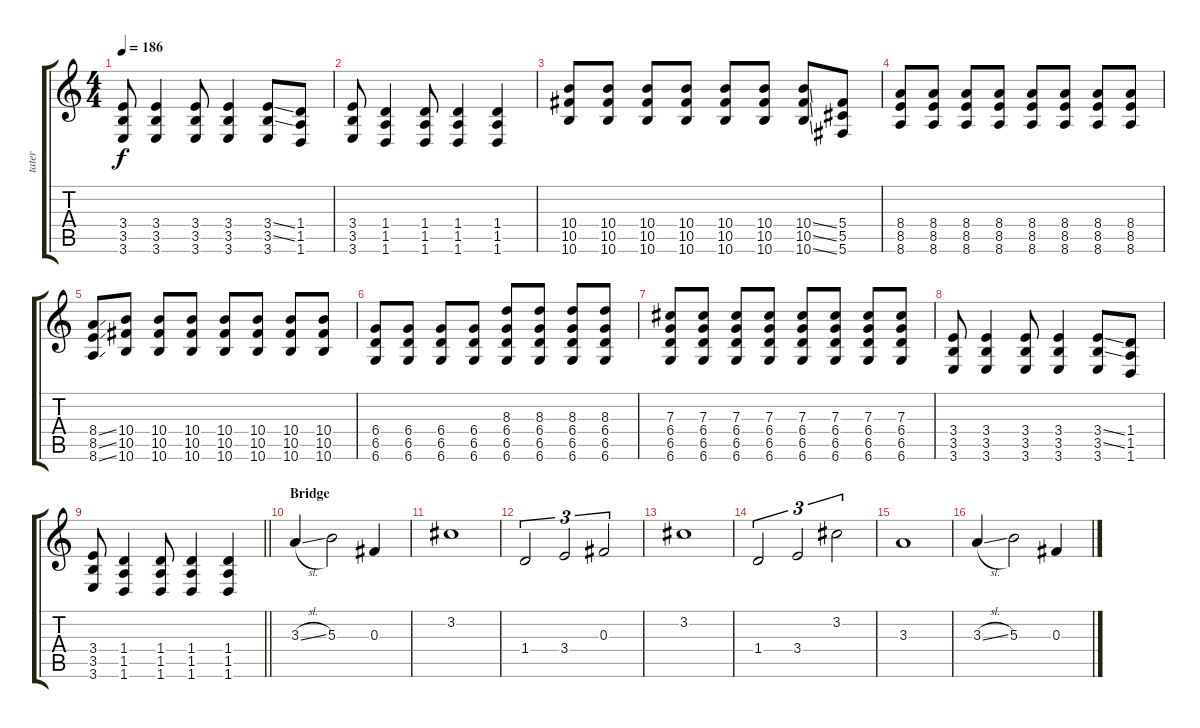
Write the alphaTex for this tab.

\track ("tater" "tater") {instrument electricguitarclean}
\staff {score tabs}
\tuning (Eb4 Bb3 Gb3 Db3 Ab2 Db2) {hide}
\ts (4 4)
\tempo 186
\clef g2
\ks c
(3.4 3.5 3.6).8{dy f} (3.4 3.5 3.6).4 (3.4 3.5 3.6).8 (3.4 3.5 3.6).4 (3.4{ss} 3.5{ss} 3.6).8 (1.4 1.5 1.6).8 |
(3.4 3.5 3.6).8 (1.4 1.5 1.6).4 (1.4 1.5 1.6).8 (1.4 1.5 1.6).4 (1.4 1.5 1.6).4 |
(10.4 10.5 10.6).8 (10.4 10.5 10.6).8 (10.4 10.5 10.6).8 (10.4 10.5 10.6).8 (10.4 10.5 10.6).8 (10.4 10.5 10.6).8 (10.4{ss} 10.5{ss} 10.6{ss}).8 (5.4 5.5 5.6).8 |
(8.4 8.5 8.6).8 (8.4 8.5 8.6).8 (8.4 8.5 8.6).8 (8.4 8.5 8.6).8 (8.4 8.5 8.6).8 (8.4 8.5 8.6).8 (8.4 8.5 8.6).8 (8.4 8.5 8.6).8 |
(8.4{ss} 8.5{ss} 8.6{ss}).8 (10.4 10.5 10.6).8 (10.4 10.5 10.6).8 (10.4 10.5 10.6).8 (10.4 10.5 10.6).8 (10.4 10.5 10.6).8 (10.4 10.5 10.6).8 (10.4 10.5 10.6).8 |
(6.4 6.5 6.6).8 (6.4 6.5 6.6).8 (6.4 6.5 6.6).8 (6.4 6.5 6.6).8 (8.3 6.4 6.5 6.6).8 (8.3 6.4 6.5 6.6).8 (8.3 6.4 6.5 6.6).8 (8.3 6.4 6.5 6.6).8 |
(7.3 6.4 6.5 6.6).8 (7.3 6.4 6.5 6.6).8 (7.3 6.4 6.5 6.6).8 (7.3 6.4 6.5 6.6).8 (7.3 6.4 6.5 6.6).8 (7.3 6.4 6.5 6.6).8 (7.3 6.4 6.5 6.6).8 (7.3 6.4 6.5 6.6).8 |
(3.4 3.5 3.6).8 (3.4 3.5 3.6).4 (3.4 3.5 3.6).8 (3.4 3.5 3.6).4 (3.4{ss} 3.5{ss} 3.6).8 (1.4 1.5 1.6).8 |
\barLineRight lightlight
(3.4 3.5 3.6).8 (1.4 1.5 1.6).4 (1.4 1.5 1.6).8 (1.4 1.5 1.6).4 (1.4 1.5 1.6).4 |
\section ("" "Bridge")
3.3{sl}.4{balance 4} 5.3.2 0.3.4 |
3.2.1 |
1.4.2{tu (3 2)} 3.4.2{tu (3 2)} 0.3.2{tu (3 2)} |
3.2.1 |
1.4.2{tu (3 2)} 3.4.2{tu (3 2)} 3.2.2{tu (3 2)} |
3.3.1 |
3.3{sl}.4 5.3.2 0.3.4
